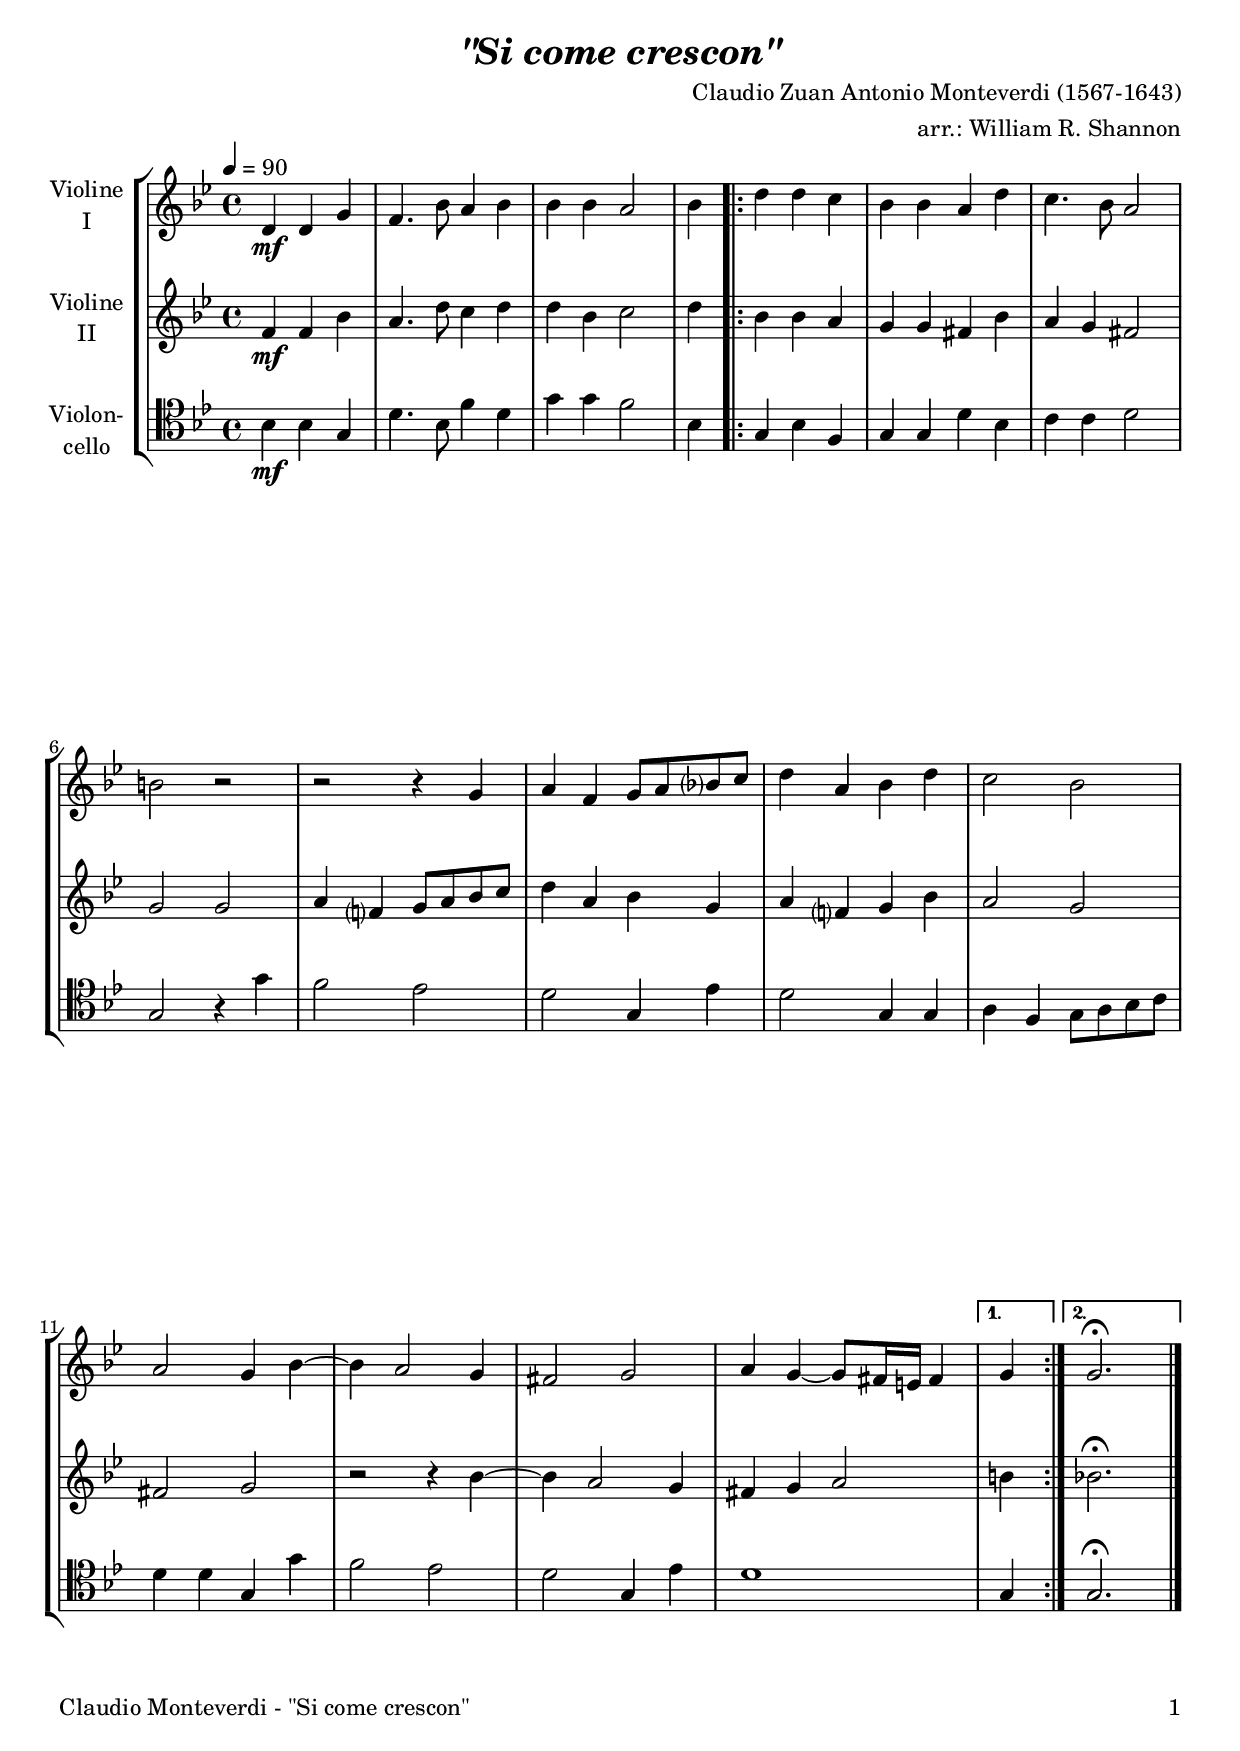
\version "2.24.4"
\include "deutsch.ly"
  
#(set-global-staff-size 20)

\header {
  title     = \markup \bold \italic "\"Si come crescon\""
  composer  = "Claudio Zuan Antonio Monteverdi (1567-1643)"
  arranger  = "arr.: William R. Shannon"
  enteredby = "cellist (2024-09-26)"
%  piece     = ""
}

voiceconsts = {
  \key g \minor
  \time 4/4
  \clef "treble"
%  \numericTimeSignature
  \compressEmptyMeasures
% Set default beaming for all staves
%  \set Timing.beamExceptions = #'()
%  \set Timing.baseMoment     = #(ly:make-moment 1 4)
%  \set Timing.beatStructure  = #'(1 1 1)
  \tempo 4=90
}

mivl = "violin"
miva = "viola"
mipz = "pizzicato strings"
mivc = "cello"

va = \relative c' {
  \voiceconsts

  \partial 2. d4\mf d g
  f4. b8 a4 b
  b b a2
  b4
  \repeat volta 2 {
    d d c
    b b a d

    c4. b8 a2
    h r
    r r4 g
    a f g8 a b? c
    d4 a b d
    c2 b

    a g4 b~
    b a2 g4
    fis2 g
    a4 g~ g8 fis16 e fis4
  }
  \alternative {
    { g }
    { g2.\fermata }
  } \bar "|."
}

vb = \relative c' {
  \voiceconsts

  \partial 2. f4\mf f b
  a4. d8 c4 d
  d b c2
  d4
  \repeat volta 2 {
    b b a
    g g fis b

    a g fis2
    g g
    a4 f? g8 a b c
    d4 a b g
    a f? g b
    a2 g

    fis g
    r r4 b~
    b a2 g4
    fis g a2
  }
  \alternative {
    { h4 }
    { b!2.\fermata }
  } \bar "|."
}

vc = \relative c' {
  \voiceconsts
  \clef "tenor"
  
  \partial 2. b4\mf b g
  d'4. b8 f'4 d
  g g f2
  b,4
  \repeat volta 2 {
    g b f
    g g d' b

    c c d2
    g, r4 g'
    f2 es
    d g,4 es'
    d2 g,4 g
    a f g8 a b c

    d4 d g, g'
    f2 es
    d g,4 es'
    d1
  }
  \alternative {
    { g,4 }
    { g2.\fermata }
  } \bar "|."
}


music = \new StaffGroup <<
      \new Staff {
	\set Staff.midiInstrument = \mivl
	\set Staff.instrumentName = \markup \center-column { "Violine" "I" }
	\transpose g g { \va }
      }

      \new Staff {
	\set Staff.midiInstrument = \mivl
	\set Staff.instrumentName = \markup \center-column { "Violine" "II" }
	\transpose g g { \vb }
      }

      \new Staff {
	\set Staff.midiInstrument = \mivc
	\set Staff.instrumentName = \markup \center-column { "Violon-" "cello" }
	\transpose g g { \vc }
      }
>>

\book {
  \paper {
    print-page-number = ##t
    print-first-page-number = ##t
    ragged-last-bottom = ##f
    oddHeaderMarkup = \markup \null
    evenHeaderMarkup = \markup \null
    oddFooterMarkup = \markup {
      \fill-line {
        \if \should-print-page-number
        "Claudio Monteverdi - \"Si come crescon\"" \fromproperty #'page:page-number-string
      }
    }
    evenFooterMarkup = \oddFooterMarkup
  } \score {
    \music
    \layout {}
  }

  \score {
    \unfoldRepeats \music

    \midi {
      \context {
        \Score
      }
    }
  }
}
